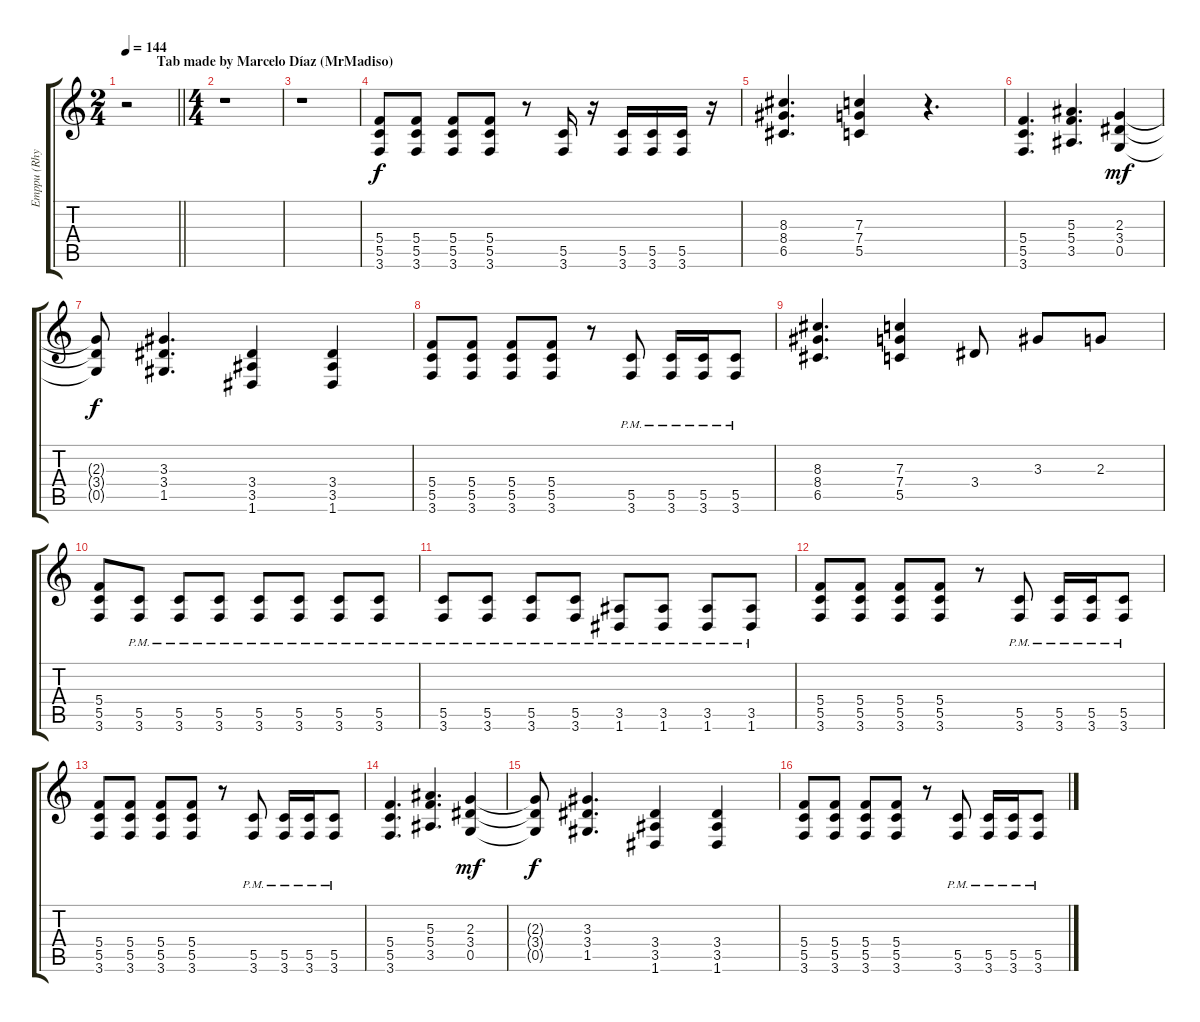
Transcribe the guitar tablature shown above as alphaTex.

\track ("Emppu (Rhytm)" "Emppu (Rhy") {instrument overdrivenguitar}
\staff {score tabs}
\tuning (D4 A3 F3 C3 G2 D2) {hide}
\ts (2 4)
\section ("" "          Tab made by Marcelo Díaz (MrMadiso)")
\tempo 144
\clef g2
\barLineRight lightlight
\ks c
r.2{dy f instrument overdrivenguitar} |
\ts (4 4)
r.1 |
r.1 |
(5.4 5.5 3.6).8 (5.4 5.5 3.6).8 (5.4 5.5 3.6).8 (5.4 5.5 3.6).8 r.8 (5.5 3.6).16 r.16 (5.5 3.6).16 (5.5 3.6).16 (5.5 3.6).16 r.16 |
(8.3 8.4 6.5).4{d} (7.3 7.4 5.5).4 r.4{d} |
(5.4 5.5 3.6).4{d} (5.3 5.4 3.5).4{d} (2.3 3.4 0.5).4{dy mf} |
(2.3{t} 3.4{t} 0.5{t}).8{dy f} (3.3 3.4 1.5).4{d} (3.4 3.5 1.6).4 (3.4 3.5 1.6).4 |
(5.4 5.5 3.6).8 (5.4 5.5 3.6).8 (5.4 5.5 3.6).8 (5.4 5.5 3.6).8 r.8 (5.5{pm} 3.6{pm}).8 (5.5{pm} 3.6{pm}).16 (5.5{pm} 3.6{pm}).16 (5.5{pm} 3.6{pm}).8 |
(8.3 8.4 6.5).4{d} (7.3 7.4 5.5).4 3.4.8 3.3.8 2.3.8 |
(5.4 5.5 3.6).8 (5.5{pm} 3.6{pm}).8 (5.5{pm} 3.6{pm}).8 (5.5{pm} 3.6{pm}).8 (5.5{pm} 3.6{pm}).8 (5.5{pm} 3.6{pm}).8 (5.5{pm} 3.6{pm}).8 (5.5{pm} 3.6{pm}).8 |
(5.5{pm} 3.6{pm}).8 (5.5{pm} 3.6{pm}).8 (5.5{pm} 3.6{pm}).8 (5.5{pm} 3.6{pm}).8 (3.5{pm} 1.6{pm}).8 (3.5{pm} 1.6{pm}).8 (3.5{pm} 1.6{pm}).8 (3.5{pm} 1.6{pm}).8 |
(5.4 5.5 3.6).8 (5.4 5.5 3.6).8 (5.4 5.5 3.6).8 (5.4 5.5 3.6).8 r.8 (5.5{pm} 3.6{pm}).8 (5.5{pm} 3.6{pm}).16 (5.5{pm} 3.6{pm}).16 (5.5{pm} 3.6{pm}).8 |
(5.4 5.5 3.6).8 (5.4 5.5 3.6).8 (5.4 5.5 3.6).8 (5.4 5.5 3.6).8 r.8 (5.5{pm} 3.6{pm}).8 (5.5{pm} 3.6{pm}).16 (5.5{pm} 3.6{pm}).16 (5.5{pm} 3.6{pm}).8 |
(5.4 5.5 3.6).4{d} (5.3 5.4 3.5).4{d} (2.3 3.4 0.5).4{dy mf} |
(2.3{t} 3.4{t} 0.5{t}).8{dy f} (3.3 3.4 1.5).4{d} (3.4 3.5 1.6).4 (3.4 3.5 1.6).4 |
(5.4 5.5 3.6).8 (5.4 5.5 3.6).8 (5.4 5.5 3.6).8 (5.4 5.5 3.6).8 r.8 (5.5{pm} 3.6{pm}).8 (5.5{pm} 3.6{pm}).16 (5.5{pm} 3.6{pm}).16 (5.5{pm} 3.6{pm}).8
